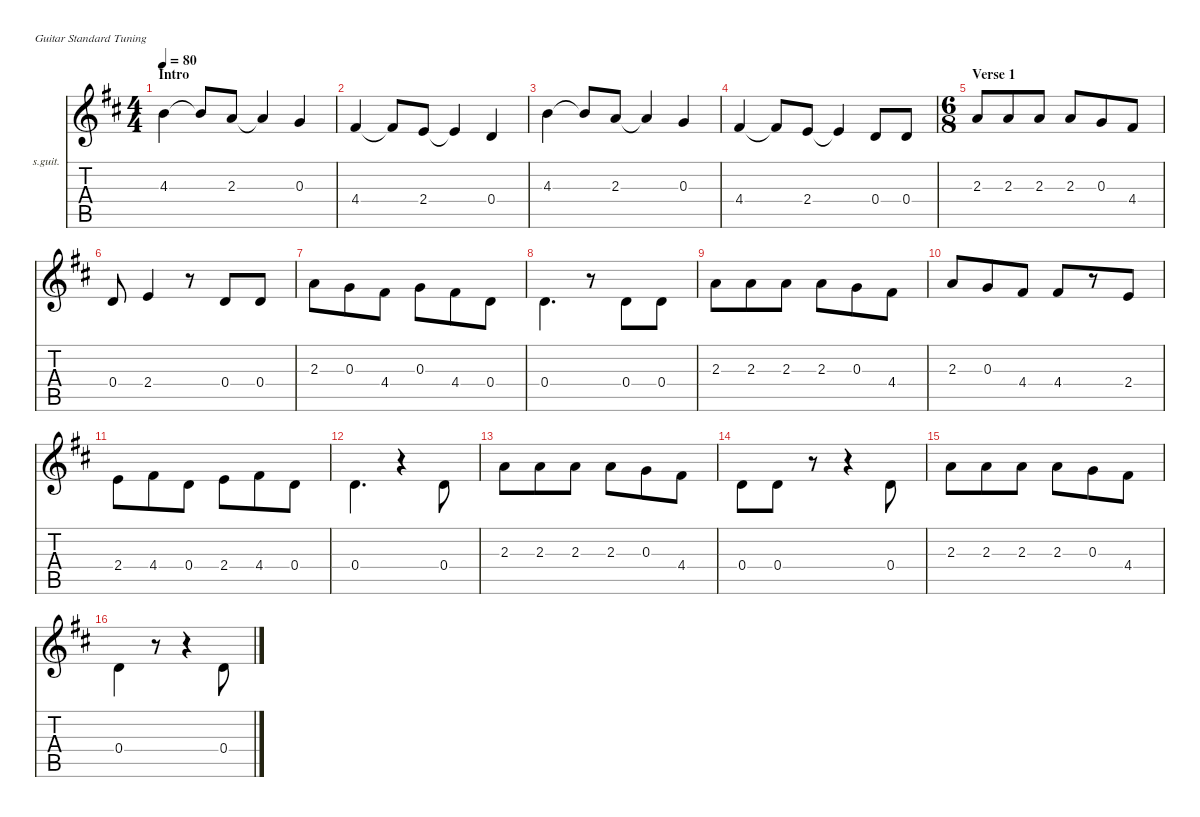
\defaultSystemsLayout 4
\hideDynamics
\bracketExtendMode nobrackets
\firstSystemTrackNameOrientation horizontal
\otherSystemsTrackNameOrientation horizontal
\track ("melody 04" "s.guit.") {instrument acousticguitarsteel}
\staff {score tabs}
\tuning (E4 B3 G3 D3 A2 E2)
\ts (4 4)
\beaming (8 2 2 2 2)
\section ("" "Intro")
\tempo 80
\clef g2
\ks bminor
4.3{acc forcenatural}.4{dy mf instrument acousticguitarsteel} 4.3{t acc forcenatural}.8 2.3{acc forcenatural}.8 2.3{t acc forcenatural}.4 0.3{acc forcenatural}.4 |
4.4{acc #}.4 4.4{t acc #}.8 2.4{acc forcenatural}.8 2.4{t acc forcenatural}.4 0.4{acc forcenatural}.4 |
4.3{acc forcenatural}.4 4.3{t acc forcenatural}.8 2.3{acc forcenatural}.8 2.3{t acc forcenatural}.4 0.3{acc forcenatural}.4 |
4.4{acc #}.4 4.4{t acc #}.8 2.4{acc forcenatural}.8 2.4{t acc forcenatural}.4 0.4{acc forcenatural}.8 0.4{acc forcenatural}.8 |
\ts (6 8)
\beaming (8 3 3)
\section ("" "Verse 1")
2.3{acc forcenatural}.8 2.3{acc forcenatural}.8 2.3{acc forcenatural}.8 2.3{acc forcenatural}.8 0.3{acc forcenatural}.8 4.4{acc #}.8 |
0.4{acc forcenatural}.8 2.4{acc forcenatural}.4 r.8 0.4{acc forcenatural}.8 0.4{acc forcenatural}.8 |
2.3{acc forcenatural}.8{beam Down} 0.3{acc forcenatural}.8{beam Down} 4.4{acc #}.8{beam Down} 0.3{acc forcenatural}.8{beam Down} 4.4{acc #}.8{beam Down} 0.4{acc forcenatural}.8{beam Down} |
0.4{acc forcenatural}.4{d beam Down} r.8 0.4{acc forcenatural}.8{beam Down} 0.4{acc forcenatural}.8{beam Down} |
2.3{acc forcenatural}.8{beam Down} 2.3{acc forcenatural}.8{beam Down} 2.3{acc forcenatural}.8{beam Down} 2.3{acc forcenatural}.8{beam Down} 0.3{acc forcenatural}.8{beam Down} 4.4{acc #}.8{beam Down} |
2.3{acc forcenatural}.8{beam Up} 0.3{acc forcenatural}.8{beam Up} 4.4{acc #}.8{beam Up} 4.4{acc #}.8{beam Up} r.8 2.4{acc forcenatural}.8{beam Up} |
2.4{acc forcenatural}.8{beam Down} 4.4{acc #}.8{beam Down} 0.4{acc forcenatural}.8{beam Down} 2.4{acc forcenatural}.8{beam Down} 4.4{acc #}.8{beam Down} 0.4{acc forcenatural}.8{beam Down} |
0.4{acc forcenatural}.4{d beam Down} r.4 0.4{acc forcenatural}.8{beam Down} |
2.3{acc forcenatural}.8{beam Down} 2.3{acc forcenatural}.8{beam Down} 2.3{acc forcenatural}.8{beam Down} 2.3{acc forcenatural}.8{beam Down} 0.3{acc forcenatural}.8{beam Down} 4.4{acc #}.8{beam Down} |
0.4{acc forcenatural}.8{beam Down} 0.4{acc forcenatural}.8{beam Down} r.8 r.4 0.4{acc forcenatural}.8{beam Down} |
2.3{acc forcenatural}.8{beam Down} 2.3{acc forcenatural}.8{beam Down} 2.3{acc forcenatural}.8{beam Down} 2.3{acc forcenatural}.8{beam Down} 0.3{acc forcenatural}.8{beam Down} 4.4{acc #}.8{beam Down} |
0.4{acc forcenatural}.4{beam Down} r.8 r.4 0.4{acc forcenatural}.8{beam Down}
